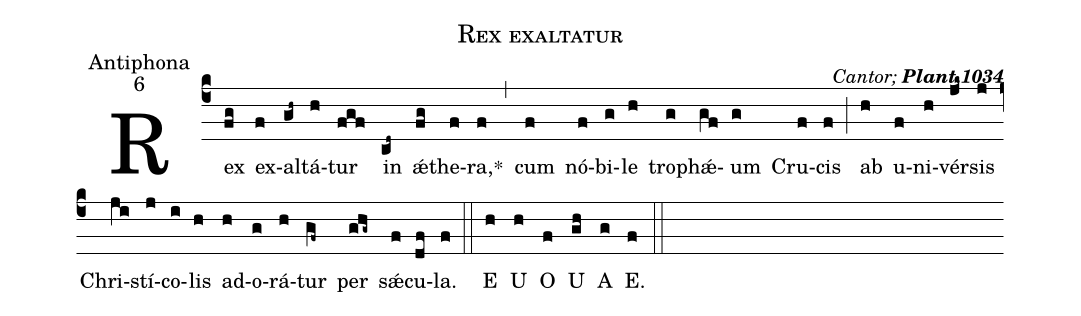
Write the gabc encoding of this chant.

name:Rex exaltatur;
office-part:Antiphona;
mode:6;
commentary:{\itshape\mdseries  Cantor;\/}  {\bfseries Plant.1034};
%%
(c4) Rex(fg) ex(f)al(gh~)tá(h)tur(fgf) in(cd~) ǽ(fg)the(f)ra,<sp>*</sp>(f) (,)
cum(f) nó(f)bi(g)le(h) tro(g)phǽ(gf)um(g) Cru(f)cis(f) (;)
ab(h) u(f)ni(h)vér(jk~)sis(j) Chri(ji)stí(j)co(i)lis(h) ad(h)o(g)rá(h)tur(gf~) per(ghg~) sǽ(f)cu(df)la.(f)  (::)
<eu> E(h) U(h) O(f) U(gh) A(g) E.(f) </eu> (::)
